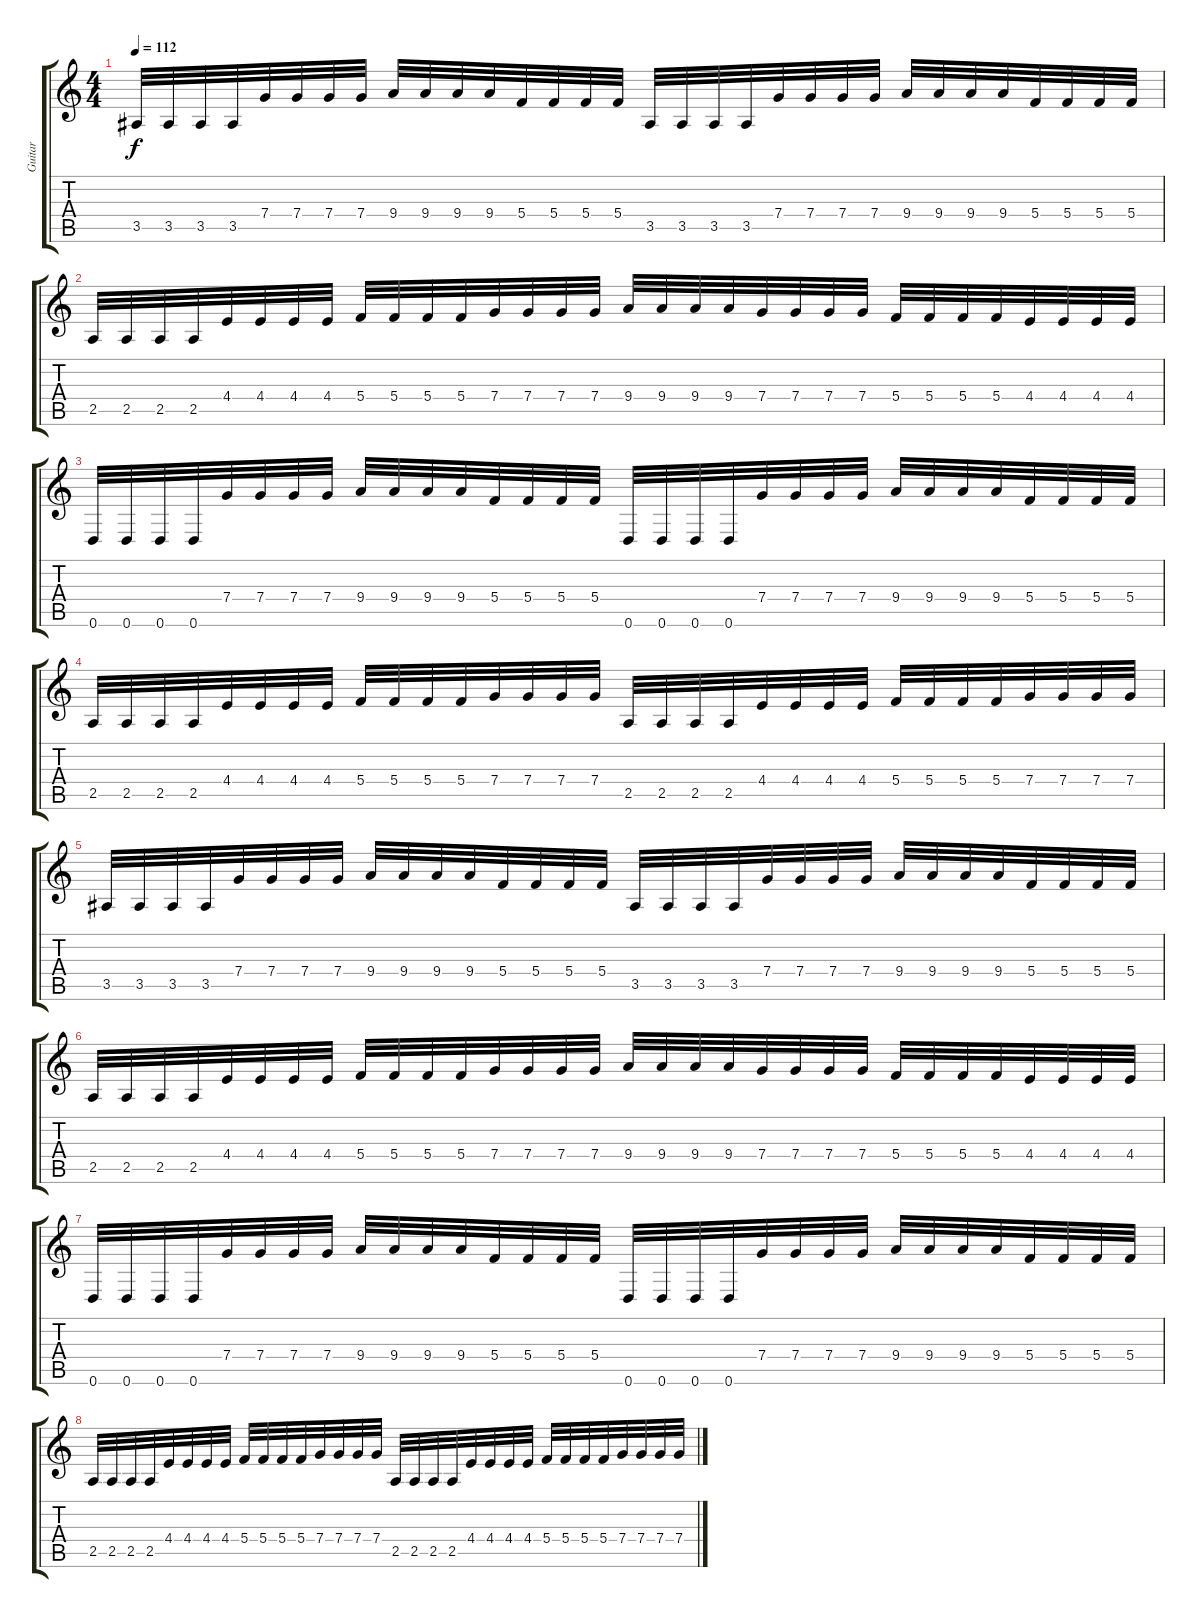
\track ("Guitar" "Guitar") {instrument distortionguitar}
\staff {score tabs}
\tuning (D4 A3 F3 C3 G2 D2) {hide}
\ts (4 4)
\tempo 112
\clef g2
\ks c
3.5.32{dy f} 3.5.32 3.5.32 3.5.32 7.4.32 7.4.32 7.4.32 7.4.32 9.4.32 9.4.32 9.4.32 9.4.32 5.4.32 5.4.32 5.4.32 5.4.32 3.5.32 3.5.32 3.5.32 3.5.32 7.4.32 7.4.32 7.4.32 7.4.32 9.4.32 9.4.32 9.4.32 9.4.32 5.4.32 5.4.32 5.4.32 5.4.32 |
2.5.32 2.5.32 2.5.32 2.5.32 4.4.32 4.4.32 4.4.32 4.4.32 5.4.32 5.4.32 5.4.32 5.4.32 7.4.32 7.4.32 7.4.32 7.4.32 9.4.32 9.4.32 9.4.32 9.4.32 7.4.32 7.4.32 7.4.32 7.4.32 5.4.32 5.4.32 5.4.32 5.4.32 4.4.32 4.4.32 4.4.32 4.4.32 |
0.6.32 0.6.32 0.6.32 0.6.32 7.4.32 7.4.32 7.4.32 7.4.32 9.4.32 9.4.32 9.4.32 9.4.32 5.4.32 5.4.32 5.4.32 5.4.32 0.6.32 0.6.32 0.6.32 0.6.32 7.4.32 7.4.32 7.4.32 7.4.32 9.4.32 9.4.32 9.4.32 9.4.32 5.4.32 5.4.32 5.4.32 5.4.32 |
2.5.32 2.5.32 2.5.32 2.5.32 4.4.32 4.4.32 4.4.32 4.4.32 5.4.32 5.4.32 5.4.32 5.4.32 7.4.32 7.4.32 7.4.32 7.4.32 2.5.32 2.5.32 2.5.32 2.5.32 4.4.32 4.4.32 4.4.32 4.4.32 5.4.32 5.4.32 5.4.32 5.4.32 7.4.32 7.4.32 7.4.32 7.4.32 |
3.5.32 3.5.32 3.5.32 3.5.32 7.4.32 7.4.32 7.4.32 7.4.32 9.4.32 9.4.32 9.4.32 9.4.32 5.4.32 5.4.32 5.4.32 5.4.32 3.5.32 3.5.32 3.5.32 3.5.32 7.4.32 7.4.32 7.4.32 7.4.32 9.4.32 9.4.32 9.4.32 9.4.32 5.4.32 5.4.32 5.4.32 5.4.32 |
2.5.32 2.5.32 2.5.32 2.5.32 4.4.32 4.4.32 4.4.32 4.4.32 5.4.32 5.4.32 5.4.32 5.4.32 7.4.32 7.4.32 7.4.32 7.4.32 9.4.32 9.4.32 9.4.32 9.4.32 7.4.32 7.4.32 7.4.32 7.4.32 5.4.32 5.4.32 5.4.32 5.4.32 4.4.32 4.4.32 4.4.32 4.4.32 |
0.6.32 0.6.32 0.6.32 0.6.32 7.4.32 7.4.32 7.4.32 7.4.32 9.4.32 9.4.32 9.4.32 9.4.32 5.4.32 5.4.32 5.4.32 5.4.32 0.6.32 0.6.32 0.6.32 0.6.32 7.4.32 7.4.32 7.4.32 7.4.32 9.4.32 9.4.32 9.4.32 9.4.32 5.4.32 5.4.32 5.4.32 5.4.32 |
2.5.32 2.5.32 2.5.32 2.5.32 4.4.32 4.4.32 4.4.32 4.4.32 5.4.32 5.4.32 5.4.32 5.4.32 7.4.32 7.4.32 7.4.32 7.4.32 2.5.32 2.5.32 2.5.32 2.5.32 4.4.32 4.4.32 4.4.32 4.4.32 5.4.32 5.4.32 5.4.32 5.4.32 7.4.32 7.4.32 7.4.32 7.4.32
